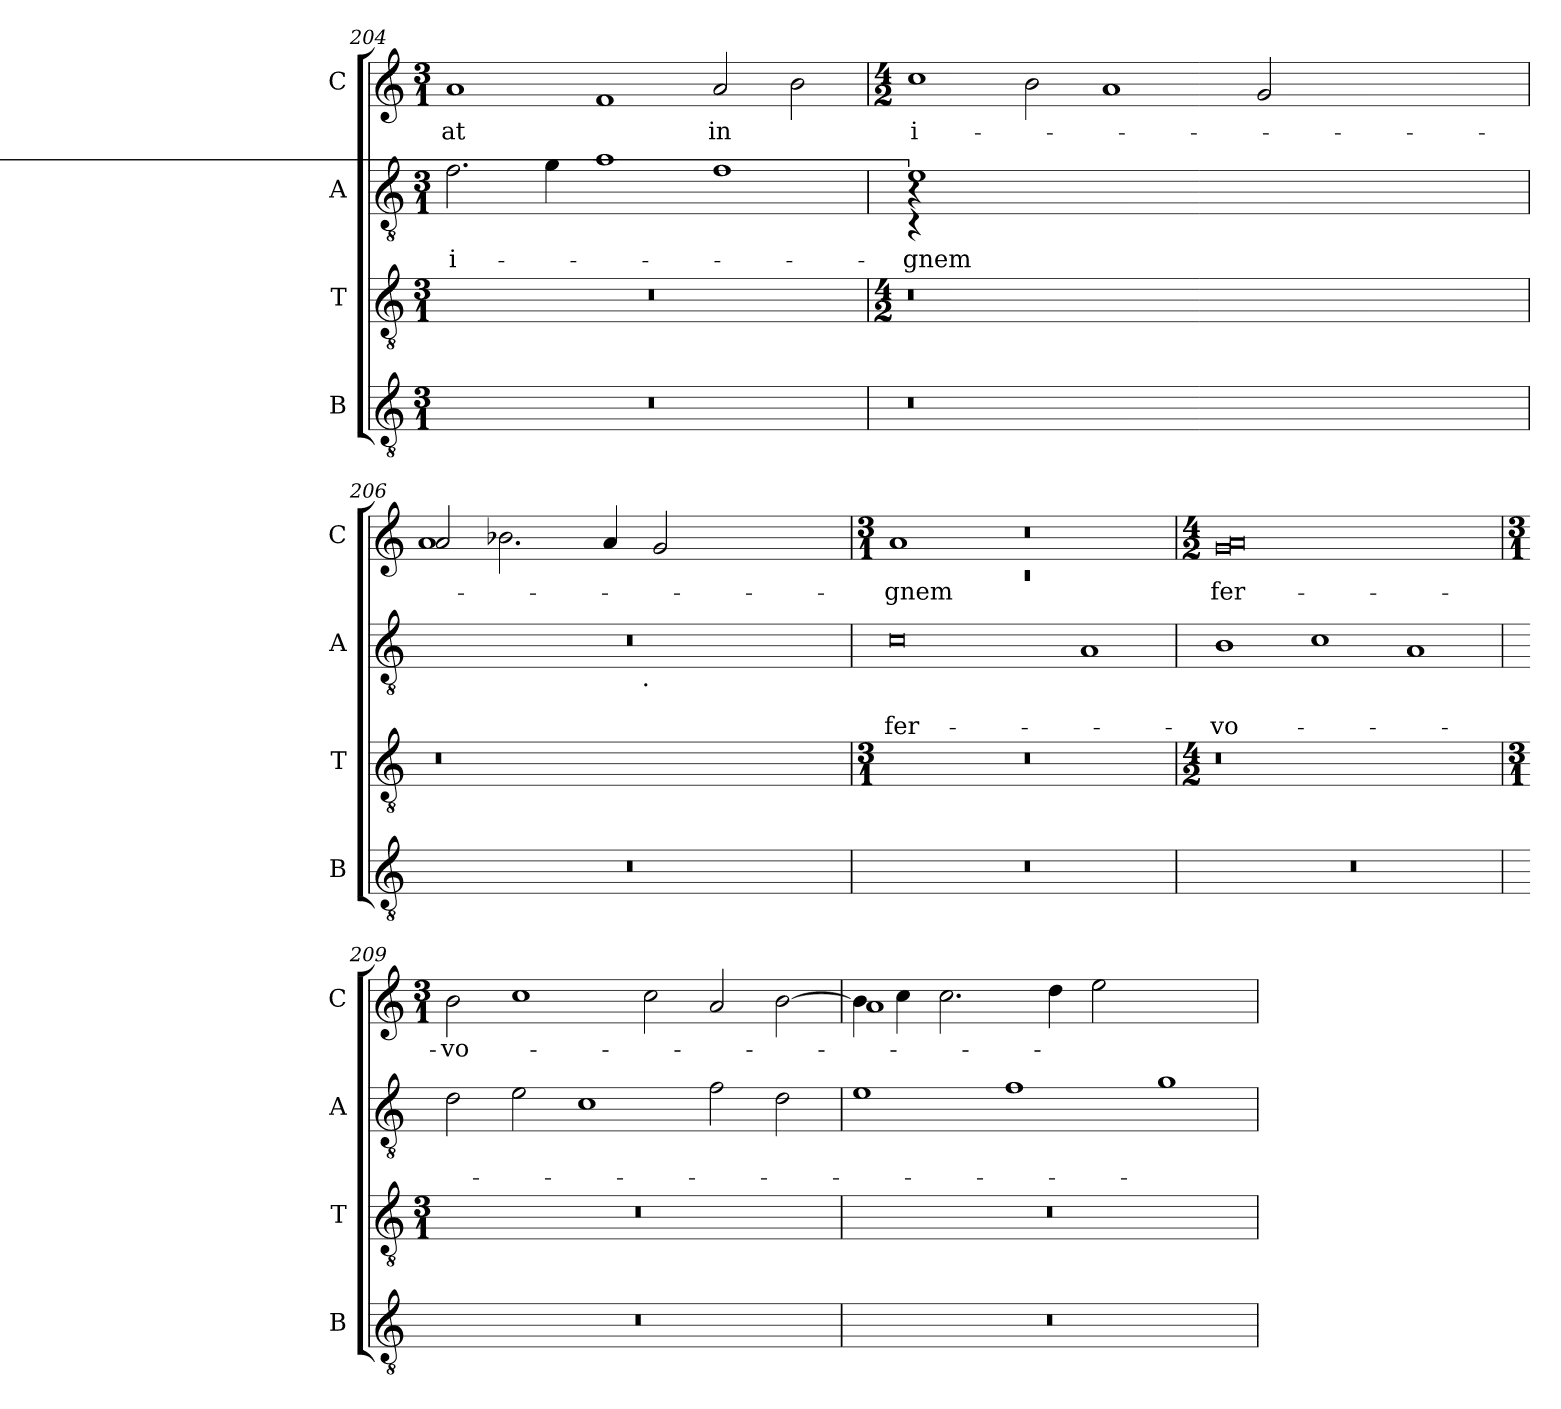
**kern	**kern	**kern	**text	**text	**kern	**text
*part4	*part3	*part2	*part2	*part2	*part1	*part1
*staff4	*staff3	*staff2	*staff2	*staff2	*staff1	*staff1
*I"B	*I"T	*I"A	*	*	*I"C	*
*I'B	*I'T	*I'A	*	*	*I'C	*
*clefGv2	*clefGv2	*clefGv2	*	*	*clefG2	*
*k[]	*k[]	*k[]	*	*	*k[]	*
*C:	*C:	*C:	*	*	*C:	*
*M3/1	*M3/1	*M3/1	*	*	*M3/1	*
=204	=204	=204	=204	=204	=204	=204
!	!	!	!	!LO:LY:b	!	!LO:LY:b
0.r	0.r	2.f\	.	i-	1a	-at
.	.	4g\	.	.	.	.
.	.	1a	.	.	1f	.
!	!	!	!	!	!	!LO:LY:b
.	.	1f	.	.	2a/	in
.	.	.	.	.	2b\	.
=205	=205	=205	=205	=205	=205	=205
*	*M4/2	*	*	*	*M4/2	*
*	*	*^	*	*	*	*
*	*	*	*^	*	*	*	*
!	!	!	!LO:N:vis=1	!LO:N:vis=1	!	!LO:LY:b	!	!LO:LY:b:rj
0.r	0r	1e	2%9rC	2%9r	.	-gnem	1cc	i-
.	.	2%7ryy	.	.	.	.	2b\	.
.	.	.	.	.	.	.	1a	.
.	0ryy	.	.	.	.	.	.	.
.	.	.	.	.	.	.	2g/	.
1.ryy	.	.	.	.	.	.	1.ryy	.
.	2ryy	.	.	.	.	.	.	.
*	*	*	*v	*v	*	*	*	*
!!LO:LB:g=z
=206	=206	=206	=206	=206	=206	=206	=206
*	*	*	*	*	*	*^	*
0.r	0r	0.r	1ryy	.	.	2a/	1a	.
.	.	.	.	.	.	2.b-X\	.	.
.	.	.	4...ryy	.	.	.	1ryy	.
.	.	.	.	.	.	4a/	.	.
!	!	!	!LO:TX:b:t=.	!	!	!	!	!
.	.	.	1ryy	.	.	.	.	.
.	.	.	.	.	.	2g/	.	.
.	1ryy	.	.	.	.	1ryy	1ryy	.
.	.	.	2ryy	.	.	.	.	.
.	.	.	32ryy	.	.	.	.	.
*	*	*v	*v	*	*	*	*	*
*	*	*	*	*	*v	*v	*
=207	=207	=207	=207	=207	=207	=207
*	*M3/1	*	*	*	*M3/1	*
*	*	*^	*	*	*^	*
*	*	*	*	*	*	*	*^	*
!	!	!	!	!	!LO:LY:b	!	!LO:N:vis=1	!LO:N:vis=1	!LO:LY:b
*	*	*v	*v	*	*	*	*	*	*
0.r	0.r	0c	.	fer-	1a	0.rc	0.r	-gnem
.	.	.	.	.	0ryy	.	.	.
.	.	1A	.	.	.	.	.	.
*	*	*	*	*	*v	*v	*v	*
=208	=208	=208	=208	=208	=208	=208
*	*M4/2	*	*	*	*M4/2	*
!	!	!	!	!LO:LY:b	!	!LO:LY:b
0.r	0r	1B	.	-vo-	0g 0a	fer-
.	.	1c	.	.	.	.
.	1ryy	1A	.	.	1ryy	.
=209	=209	=209	=209	=209	=209	=209
*	*M3/1	*	*	*	*M3/1	*
!	!	!	!	!	!	!LO:LY:b
0.r	0.r	2d\	.	.	2b\	-vo-
.	.	2e\	.	.	1cc	.
.	.	1c	.	.	.	.
.	.	.	.	.	2cc\	.
.	.	2f\	.	.	2a/	.
.	.	2d\	.	.	[>2b\	.
=210	=210	=210	=210	=210	=210	=210
*	*	*	*	*	*^	*
0.r	0.r	1e	.	.	4b\]	1a	.
.	.	.	.	.	4cc\	.	.
.	.	.	.	.	2.cc\	.	.
.	.	1f	.	.	.	1ryy	.
.	.	.	.	.	4dd\	.	.
.	.	.	.	.	2ee\	.	.
.	.	1g	.	.	1ryy	1ryy	.
*	*	*	*	*	*v	*v	*
=	=	=	=	=	=	=
*-	*-	*-	*-	*-	*-	*-
